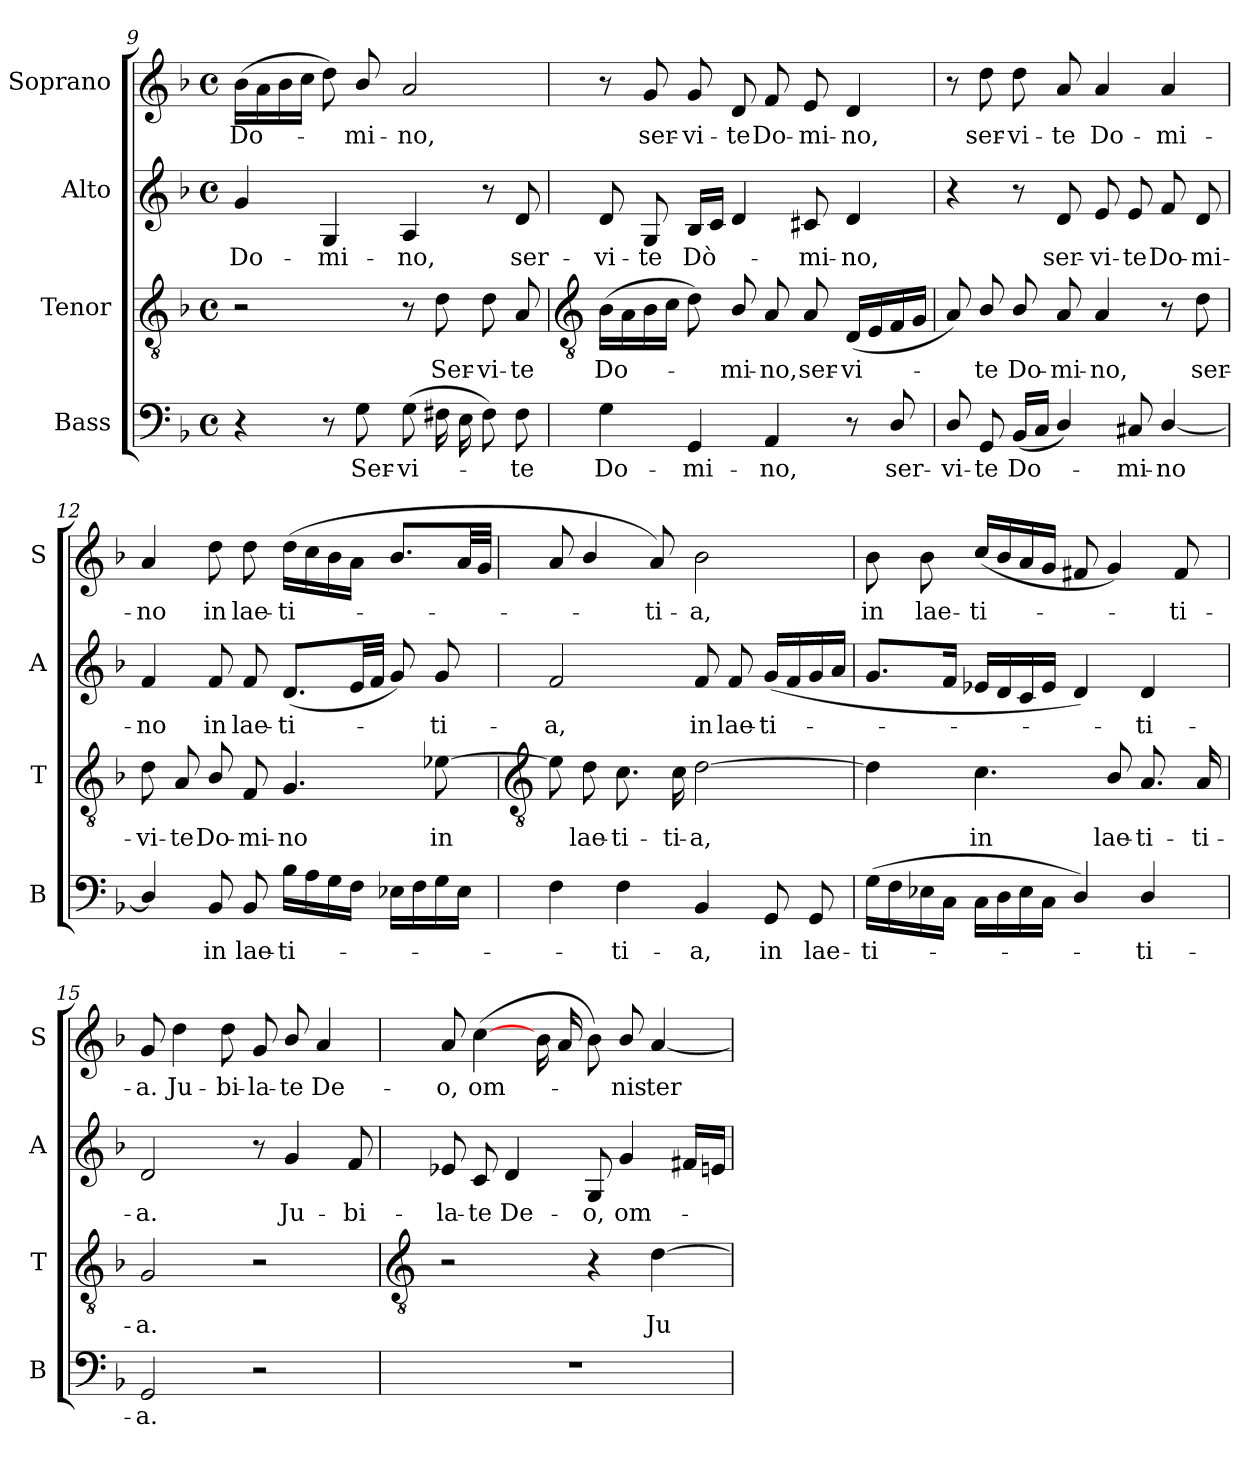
**kern	**text	**kern	**text	**kern	**text	**kern	**text
*part4	*part4	*part3	*part3	*part2	*part2	*part1	*part1
*staff4	*staff4	*staff3	*staff3	*staff2	*staff2	*staff1	*staff1
*I"Bass	*	*I"Tenor	*	*I"Alto	*	*I"Soprano	*
*I'B	*	*I'T	*	*I'A	*	*I'S	*
*clefF4	*	*clefGv2	*	*clefG2	*	*clefG2	*
*k[b-]	*	*k[b-]	*	*k[b-]	*	*k[b-]	*
*F:	*	*F:	*	*F:	*	*F:	*
*M4/4	*	*M4/4	*	*M4/4	*	*M4/4	*
*met(c)	*	*met(c)	*	*met(c)	*	*met(c)	*
=9	=9	=9	=9	=9	=9	=9	=9
!	!	!	!	!	!LO:LY:b	!	!LO:LY:b
4r	.	2r	.	4g	Do-	(>16b-LL	Do-
.	.	.	.	.	.	16a	.
.	.	.	.	.	.	16b-	.
.	.	.	.	.	.	16ccJJ	.
!	!	!	!	!	!LO:LY:b	!	!
8r	.	.	.	4G	-mi-	8dd)	.
!	!LO:LY:b	!	!	!	!	!	!LO:LY:b
8G	Ser-	.	.	.	.	8b-/	mi-
!	!LO:LY:b	!	!	!	!LO:LY:b	!	!LO:LY:b
(>8GL	-vi-	8r	.	4A	-no,	2a	-no,
!	!	!	!LO:LY:b	!	!	!	!
16F#XL	.	8d	Ser-	.	.	.	.
16E	.	.	.	.	.	.	.
!	!	!	!LO:LY:b	!	!	!	!
8F#J)	.	8d	-vi-	8r	.	.	.
!	!LO:LY:b	!	!LO:LY:b	!	!LO:LY:b	!	!
8F#	te	8A	-te	8d	ser-	.	.
!!LO:LB:g=z
=10	=10	=10	=10	=10	=10	=10	=10
*	*	*clefGv2	*	*	*	*	*
!	!LO:LY:b	!	!LO:LY:b	!	!LO:LY:b	!	!
4G	Do-	(>16B-LL	Do-	8d	-vi-	8r	.
.	.	16A	.	.	.	.	.
!	!	!	!	!	!LO:LY:b	!	!LO:LY:b
.	.	16B-	.	8G	-te	8g	ser-
.	.	16cJJ	.	.	.	.	.
!	!LO:LY:b	!	!	!	!LO:LY:b	!	!LO:LY:b
4GG	-mi-	8d)	.	16B-LL	Dò-	8g	-vi-
.	.	.	.	16cJJ	.	.	.
!	!	!	!LO:LY:b	!	!	!	!LO:LY:b
.	.	8B-/	mi-	4d	.	8d	-te
!	!LO:LY:b	!	!LO:LY:b	!	!	!	!LO:LY:b
4AA	-no,	8A	-no,	.	.	8f	Do-
!	!	!	!LO:LY:b	!	!LO:LY:b	!	!LO:LY:b
.	.	8A	ser-	8c#X	mi-	8e	-mi-
!	!	!	!LO:LY:b	!	!LO:LY:b	!	!LO:LY:b
8r	.	(<16DLL	-vi-	4d	-no,	4d	-no,
.	.	16E	.	.	.	.	.
!	!LO:LY:b	!	!	!	!	!	!
8D/	ser-	16F	.	.	.	.	.
.	.	16GJJ	.	.	.	.	.
=11	=11	=11	=11	=11	=11	=11	=11
!	!LO:LY:b	!	!	!	!	!	!
8D/	-vi-	8A)	.	4r	.	8r	.
!	!LO:LY:b	!	!LO:LY:b	!	!	!	!LO:LY:b
8GG	-te	8B-/	te	.	.	8dd	ser-
!	!LO:LY:b	!	!LO:LY:b	!	!	!	!LO:LY:b
(<16BB-LL	Do-	8B-/	Do-	8r	.	8dd	-vi-
16CJJ	.	.	.	.	.	.	.
!	!	!	!LO:LY:b	!	!LO:LY:b	!	!LO:LY:b
4D/)	.	8A	-mi-	8d	ser-	8a	-te
!	!	!	!LO:LY:b	!	!LO:LY:b	!	!LO:LY:b
.	.	4A	-no,	8e	-vi-	4a	Do-
!	!LO:LY:b	!	!	!	!LO:LY:b	!	!
8C#X	mi-	.	.	8e	-te	.	.
!	!LO:LY:b	!	!	!	!LO:LY:b	!	!LO:LY:b
[4D/	-no	8r	.	8f	Do-	4a	-mi-
!	!	!	!LO:LY:b	!	!LO:LY:b	!	!
.	.	8d	ser-	8d	-mi-	.	.
=12	=12	=12	=12	=12	=12	=12	=12
!	!	!	!LO:LY:b	!	!LO:LY:b	!	!LO:LY:b
4D/]	.	8d	-vi-	4f	-no	4a	-no
!	!	!	!LO:LY:b	!	!	!	!
.	.	8A	-te	.	.	.	.
!	!LO:LY:b	!	!LO:LY:b	!	!LO:LY:b	!	!LO:LY:b
8BB-	in	8B-/	Do-	8f	in	8dd	in
!	!LO:LY:b	!	!LO:LY:b	!	!LO:LY:b	!	!LO:LY:b
8BB-	lae-	8F	-mi-	8f	lae-	8dd	lae-
!	!LO:LY:b	!	!LO:LY:b	!	!LO:LY:b	!	!LO:LY:b
16B-LL	-ti-	4.G	-no	(<8.dL	-ti-	(<16ddLL	-ti-
16A	.	.	.	.	.	16cc	.
16G	.	.	.	.	.	16b-	.
16FJJ	.	.	.	32eLL	.	16aJJ	.
.	.	.	.	32fJJJ	.	.	.
16E-XLL	.	.	.	8g)	.	8.b-L	.
16F	.	.	.	.	.	.	.
!	!	!	!LO:LY:b	!	!LO:LY:b	!	!
16G	.	[8e-X	in	8g	ti-	.	.
16E-JJ	.	.	.	.	.	32aLL	.
.	.	.	.	.	.	32gJJJ	.
!!LO:LB:g=z
=13	=13	=13	=13	=13	=13	=13	=13
*	*	*clefGv2	*	*	*	*	*
!	!	!	!	!	!LO:LY:b	!	!
4F	.	8e-]	.	2f	-a,	8a	.
!	!	!	!LO:LY:b	!	!	!	!
.	.	8d	lae-	.	.	4b-/	.
!	!LO:LY:b	!	!LO:LY:b	!	!	!	!
4F	ti-	8.c	-ti-	.	.	.	.
!	!	!	!	!	!	!	!LO:LY:b
.	.	.	.	.	.	8a)	ti-
!	!	!	!LO:LY:b	!	!	!	!
.	.	16c	-ti-	.	.	.	.
!	!LO:LY:b	!	!LO:LY:b	!	!LO:LY:b	!	!LO:LY:b
4BB-	-a,	[2d	-a,	8f	in	2b-	-a,
!	!	!	!	!	!LO:LY:b	!	!
.	.	.	.	8f	lae-	.	.
!	!LO:LY:b	!	!	!	!LO:LY:b	!	!
8GG	in	.	.	(<16gLL	-ti-	.	.
.	.	.	.	16f	.	.	.
!	!LO:LY:b	!	!	!	!	!	!
8GG	lae-	.	.	16g	.	.	.
.	.	.	.	16aJJ	.	.	.
=14	=14	=14	=14	=14	=14	=14	=14
!	!LO:LY:b	!	!	!	!	!	!LO:LY:b
(>16GLL	-ti-	4d]	.	8.gL	.	8b-	in
16F	.	.	.	.	.	.	.
!	!	!	!	!	!	!	!LO:LY:b
16E-X	.	.	.	.	.	8b-	lae-
16CJJ	.	.	.	16fJ	.	.	.
!	!	!	!LO:LY:b	!	!	!	!LO:LY:b
16CLL	.	4.c	in	16e-XLL	.	(<16ccLL	-ti-
16D	.	.	.	16d	.	16b-	.
16E-	.	.	.	16c	.	16a	.
16CJJ	.	.	.	16e-JJ	.	16gJJ	.
4D/)	.	.	.	4d)	.	8f#X	.
!	!	!	!LO:LY:b	!	!	!	!
.	.	8B-/	lae-	.	.	4g)	.
!	!LO:LY:b	!	!LO:LY:b	!	!LO:LY:b	!	!
4D/	ti-	8.A	-ti-	4d	ti-	.	.
!	!	!	!	!	!	!	!LO:LY:b
.	.	.	.	.	.	8f#	ti-
!	!	!	!LO:LY:b	!	!	!	!
.	.	16A	-ti-	.	.	.	.
=15	=15	=15	=15	=15	=15	=15	=15
!	!LO:LY:b	!	!LO:LY:b	!	!LO:LY:b	!	!LO:LY:b
2GG	-a.	2G	-a.	2d	-a.	8g	-a.
!	!	!	!	!	!	!	!LO:LY:b
.	.	.	.	.	.	4dd	Ju-
!	!	!	!	!	!	!	!LO:LY:b
.	.	.	.	.	.	8dd	-bi-
!	!	!	!	!	!	!	!LO:LY:b
2r	.	2r	.	8r	.	8g	-la-
!	!	!	!	!	!LO:LY:b	!	!LO:LY:b
.	.	.	.	4g	Ju-	8b-/	-te
!	!	!	!	!	!	!	!LO:LY:b
.	.	.	.	.	.	4a	De-
!	!	!	!	!	!LO:LY:b	!	!
.	.	.	.	8f	-bi-	.	.
!!LO:LB:g=z
=16	=16	=16	=16	=16	=16	=16	=16
*	*	*clefGv2	*	*	*	*	*
!	!	!	!	!	!LO:LY:b	!	!LO:LY:b
1r	.	2r	.	8e-X	-la-	8a	-o,
!	!	!	!	!	!LO:LY:b	!	!LO:LY:b
.	.	.	.	8c	-te	(<[4cc	om-
!	!	!	!	!	!LO:LY:b	!	!
.	.	.	.	4d	De-	.	.
.	.	.	.	.	.	16b-LL	.
.	.	.	.	.	.	16a	.
!	!	!	!	!	!LO:LY:b	!	!
.	.	4r	.	8G	-o,	8b-J)	.
!	!	!	!	!	!LO:LY:b	!	!LO:LY:b
.	.	.	.	4g	om-	8b-/	nis
!	!	!	!LO:LY:b	!	!	!	!LO:LY:b
.	.	[4d	Ju-	.	.	[4a	ter-
.	.	.	.	16f#XLL	.	.	.
.	.	.	.	16enJJ	.	.	.
=	=	=	=	=	=	=	=
*-	*-	*-	*-	*-	*-	*-	*-
